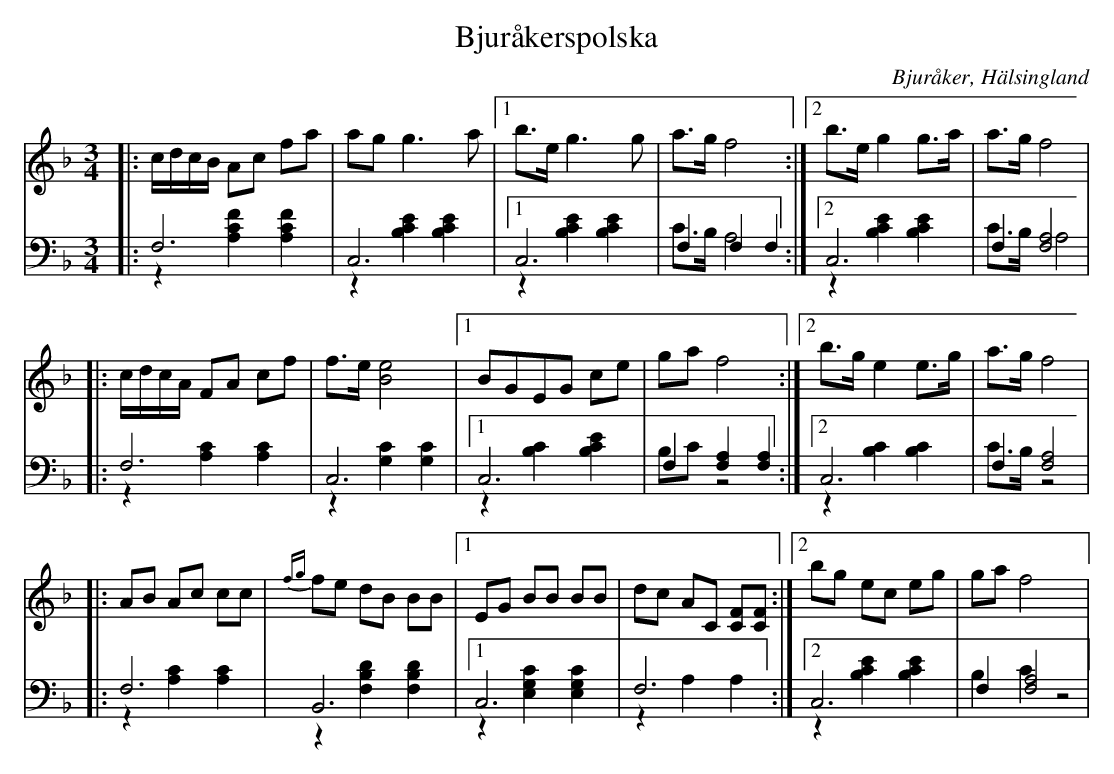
X:1
T: Bjuråkerspolska
O: Bjuråker, Hälsingland
M: 3/4
L: 1/16
K: F
V:1
V:2
V:3 merge
V:1
|: cdcB A2c2 f2a2|a2g2 g6 a2|1 b2>e2 g6 g2|a2>g2 f8 :|2 b2>e2 g4 g2>a2|a2>g2 f8 |
|:cdcA F2A2 c2f2|f2>e2 [B8e8]|1 B2G2E2G2 c2e2|g2a2 f8:|2 b2>g2 e4 e2>g2|a2>g2 f8|
|:A2B2 A2c2 c2c2|{fg}f2e2 d2B2 B2B2|1 E2G2 B2B2 B2B2|d2c2 A2C2 [C2F2][C2F2]:|2 b2g2 e2c2 e2g2|g2a2 f8|
V:2 clef=bass
|: F,12|C,12|1 C,12|F,4 F,4 F,4 :|2 C,12|F,4 [F,8A,8] |
|:F,12|C,12|1 C,12|F,4 [F,4A,4] [F,4A,4]:|2 C,12|F,4 [F,8A,8]|
|:F,12|B,,12|1 C,12|F,12:|2 C,12|F,4 [F,8A,8]|
V:3 clef=bass
|: z4 [A,4C4F4] [A,4C4F4]|z4 [B,4C4E4] [B,4C4E4]|1 z4 [B,4C4E4] [B,4C4E4]|C2>B,2 A,8 :|2 z4 [B,4C4E4] [B,4C4E4]|C2>B,2 A,8 |
|:z4 [A,4C4] [A,4C4]|z4 [G,4C4] [G,4C4]|1 z4 [B,4C4] [B,4C4E4]|B,2C2 z8:|2 z4 [B,4C4] [B,4C4]|C2>B,2 z8|
|:z4 [A,4C4] [A,4C4]|z4 [F,4B,4D4]  [F,4B,4D4]|1 z4 [E,4G,4C4] [E,4G,4C4]|z4 A,4 A,4:|2 z4 [B,4C4E4] [B,4C4E4]|B,4C4 z8|
